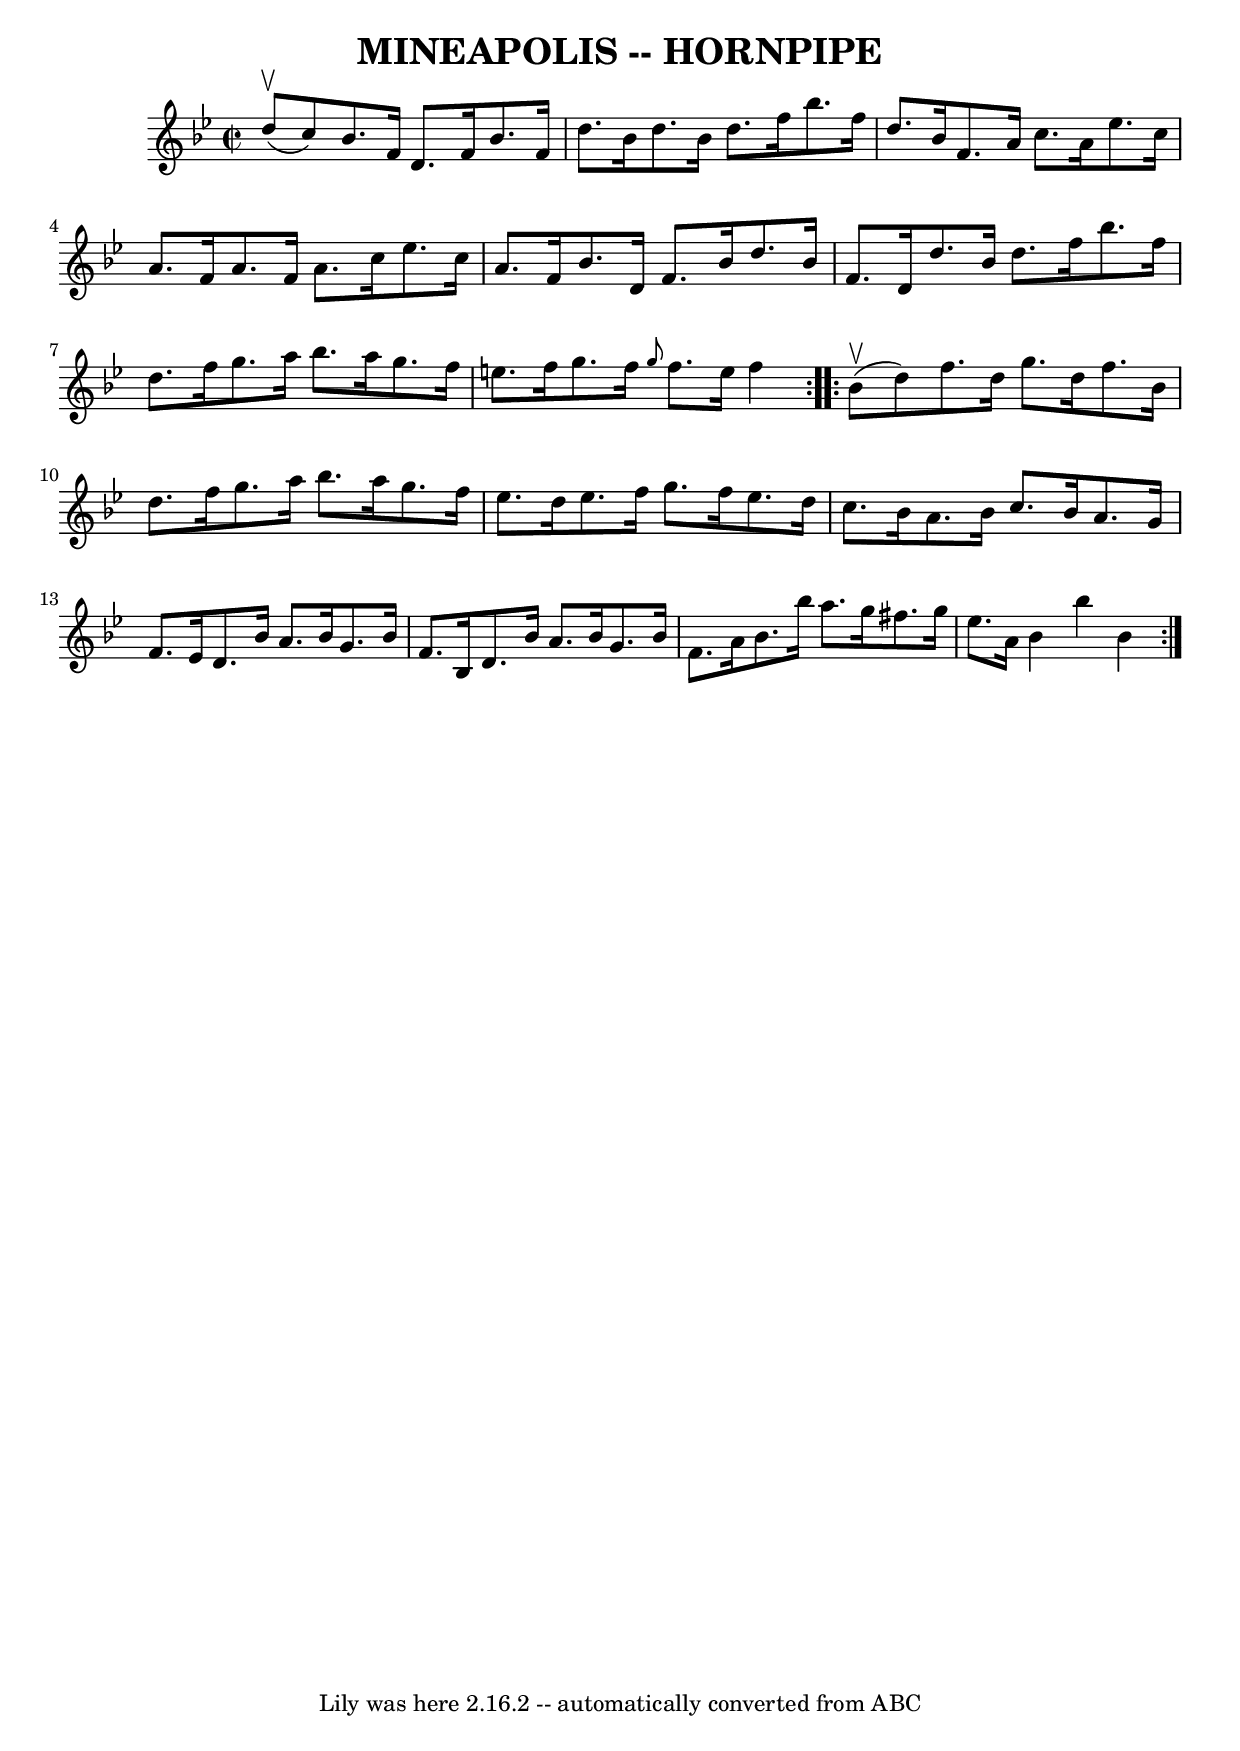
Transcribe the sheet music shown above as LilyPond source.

\version "2.16.2"
\include "Mammoth.ily"
\header {
  %% book = "Ryan's Mammoth Collection of Fiddle Tunes"
  crossRefNumber = "1"
  footnotes = "\\\\\\\\(Can be used as a Clog.)"
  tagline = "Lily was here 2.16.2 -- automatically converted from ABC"
  title = "MINEAPOLIS -- HORNPIPE"

}
voicedefault =  {



  \repeat volta 2 {

    \override Staff.TimeSignature #'style = #'C
    \time 2/2      \key bes \major d''8 (^\upbow c''8)        |
    bes'8.      f'16 d'8. f'16 bes'8. f'16 d''8. bes'16     |
         d''8. bes'16 d''8. f''16 bes''8. f''16 d''8. bes'16      |
    f'8. a'16 c''8. a'16 ees''8. c''16 a'8. f'16     |
    a'8. f'16 a'8. c''16 ees''8. c''16 a'8. f'16     | |
    bes'8. d'16 f'8. bes'16 d''8. bes'16         f'8. d'16     |
    d''8. bes'16 d''8. f''16 bes''8.         f''16 d''8. f''16     |
    g''8. a''16 bes''8. a''16         g''8. f''16 e''8. f''16     |
    g''8. f''16  \grace { g''8 
			  
			} f''8. e''16 f''4    
  }     
  \repeat volta 2 {
    bes'8 (^\upbow        d''8)        |
    f''8. d''16 g''8. d''16 f''8. bes'16        d''8. f''16     |
    g''8. a''16 bes''8. a''16 g''8.         f''16 ees''8. d''16     |
    ees''8. f''16 g''8. f''16         ees''8. d''16 c''8. bes'16     |
    a'8. bes'16 c''8.         bes'16 a'8. g'16 f'8. ees'16    |  |
    d'8.         bes'16 a'8. bes'16 g'8. bes'16 f'8. bes16     |
    d'8.       bes'16 a'8. bes'16 g'8. bes'16 f'8. a'16     |
         bes'8. bes''16 a''8. g''16 fis''8. g''16 ees''8. a'16      |
    bes'4 bes''4 bes'4    
  }   

}

\score{
  <<

    \context Staff="default"
    {
      \voicedefault 
      
    }

  >>
  \layout {
    
  }
  \midi {
  }

}
